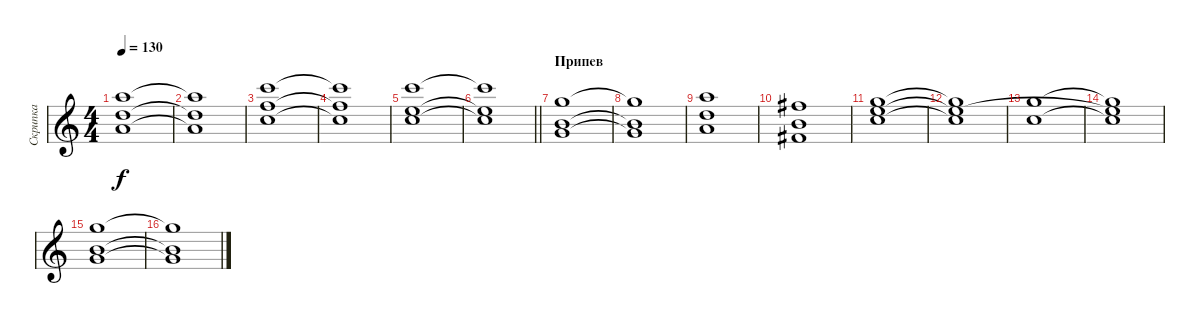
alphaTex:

\track ("Скрипка" "Скрипка") {instrument stringensemble1}
\staff {score}
\tuning (E4 B3 G3 D3) {hide}
\ts (4 4)
\tempo 130
\clef g2
\ks c
(17.1 15.2 14.3).1{dy f} |
(17.1{t} 15.2{t} 14.3{t}).1 |
(20.1 18.2 17.3).1 |
(20.1{t} 18.2{t} 17.3{t}).1 |
(12.1 25.2 17.3).1 |
\barLineRight lightlight
(12.1{t} 25.2{t} 17.3{t}).1 |
\section ("" "Припев")
(15.1 8.2 16.3).1 |
(15.1{t} 8.2{t} 16.3{t}).1 |
(17.1 15.2 14.3).1 |
(2.1 19.2 16.3).1 |
(15.1 17.2 17.3).1 |
(15.1{t} 17.2{t} 17.3{t}).1 |
(15.1 17.3).1 |
(15.1{t} 17.2{t} 17.3{t}).1 |
(15.1 8.2 16.3).1 |
(15.1{t} 8.2{t} 16.3{t}).1
